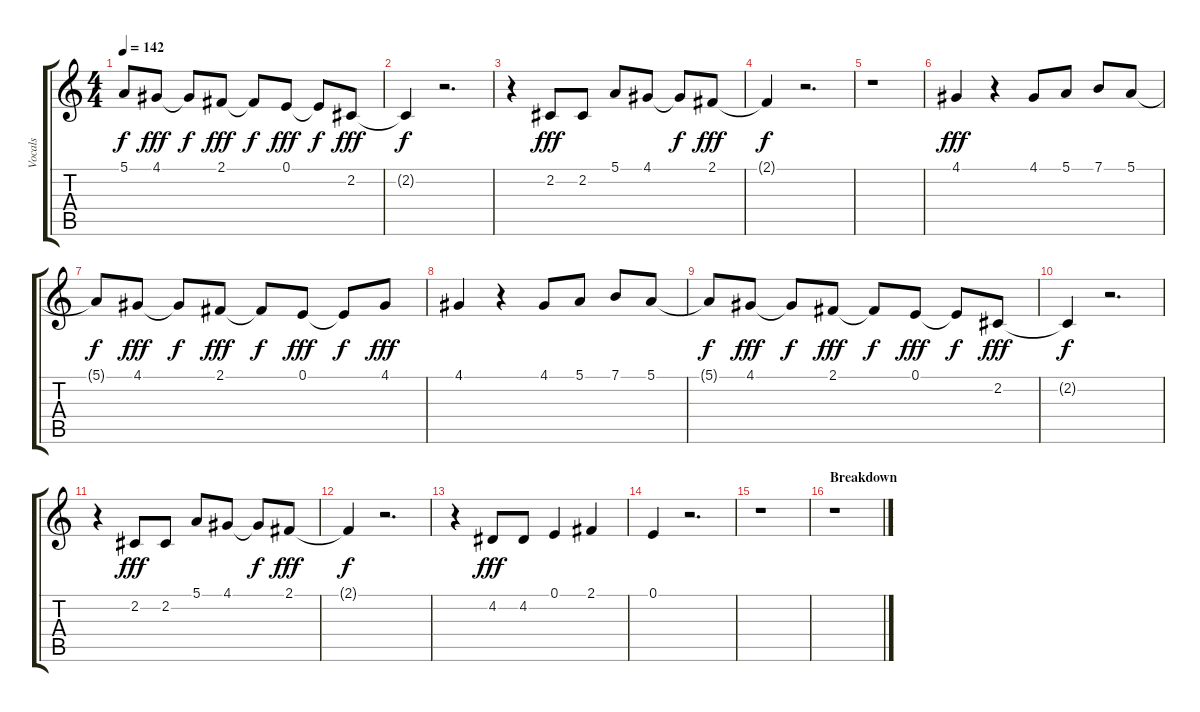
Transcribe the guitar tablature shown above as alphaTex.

\track ("Vocals" "Vocals") {instrument altosax}
\staff {score tabs}
\tuning (E4 B3 G3 D3 A2 E2) {hide}
\ts (4 4)
\tempo 142
\clef g2
\ks c
5.1{t}.8{dy f} 4.1.8{dy fff} 4.1{t}.8{dy f} 2.1.8{dy fff} 2.1{t}.8{dy f} 0.1.8{dy fff} 0.1{t}.8{dy f} 2.2.8{dy fff} |
2.2{t}.4{dy f} r.2{d} |
r.4 2.2.8{dy fff} 2.2.8 5.1.8 4.1.8 4.1{t}.8{dy f} 2.1.8{dy fff} |
2.1{t}.4{dy f} r.2{d} |
r.1 |
4.1.4{dy fff} r.4 4.1.8 5.1.8 7.1.8 5.1.8 |
5.1{t}.8{dy f} 4.1.8{dy fff} 4.1{t}.8{dy f} 2.1.8{dy fff} 2.1{t}.8{dy f} 0.1.8{dy fff} 0.1{t}.8{dy f} 4.1.8{dy fff} |
4.1.4 r.4 4.1.8 5.1.8 7.1.8 5.1.8 |
5.1{t}.8{dy f} 4.1.8{dy fff} 4.1{t}.8{dy f} 2.1.8{dy fff} 2.1{t}.8{dy f} 0.1.8{dy fff} 0.1{t}.8{dy f} 2.2.8{dy fff} |
2.2{t}.4{dy f} r.2{d} |
r.4 2.2.8{dy fff} 2.2.8 5.1.8 4.1.8 4.1{t}.8{dy f} 2.1.8{dy fff} |
2.1{t}.4{dy f} r.2{d} |
r.4 4.2.8{dy fff} 4.2.8 0.1.4 2.1.4 |
0.1.4 r.2{d} |
r.1 |
\section ("" "Breakdown")
r.1
